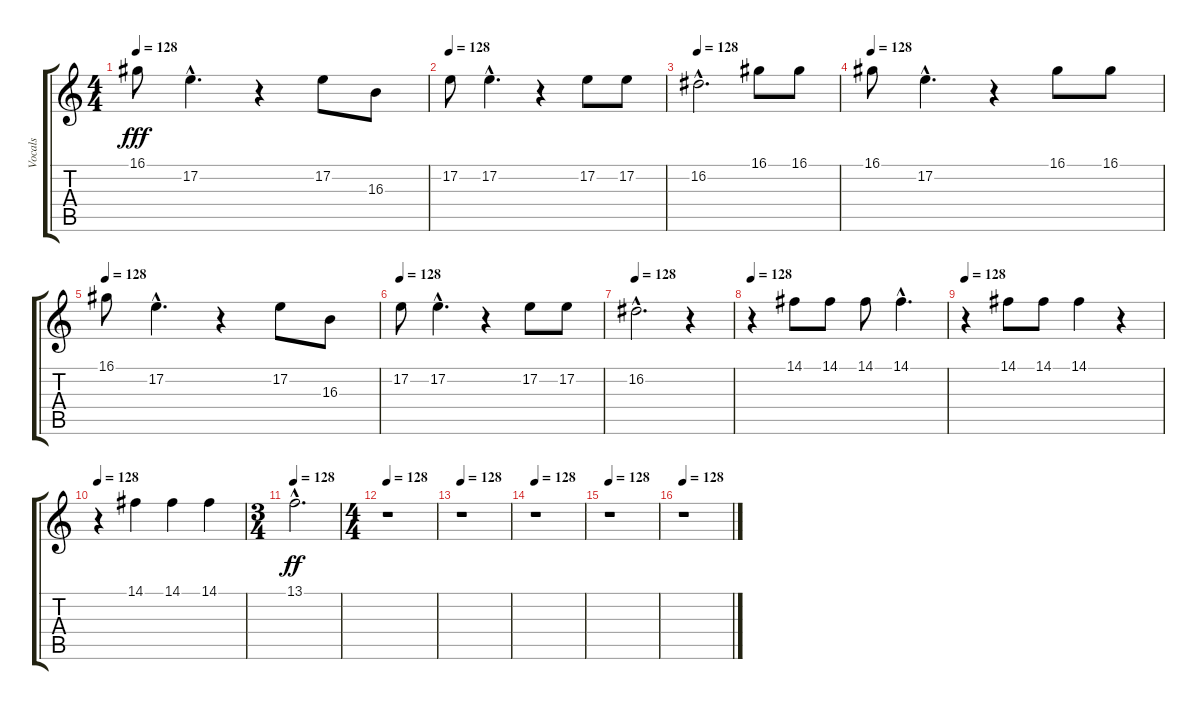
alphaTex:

\track ("Vocals" "Vocals") {instrument lead1square}
\staff {score tabs}
\tuning (E4 B3 G3 D3 A2 E2) {hide}
\ts (4 4)
\tempo 128
\clef g2
\ks c
16.1.8{dy fff} 17.2{hac}.4{d} r.4 17.2.8 16.3.8 |
\tempo 128
17.2.8 17.2{hac}.4{d} r.4 17.2.8 17.2.8 |
\tempo 128
16.2{hac}.2{d} 16.1.8 16.1.8 |
\tempo 128
16.1.8 17.2{hac}.4{d} r.4 16.1.8 16.1.8 |
\tempo 128
16.1.8 17.2{hac}.4{d} r.4 17.2.8 16.3.8 |
\tempo 128
17.2.8 17.2{hac}.4{d} r.4 17.2.8 17.2.8 |
\tempo 128
16.2{hac}.2{d} r.4 |
\tempo 128
r.4 14.1.8 14.1.8 14.1.8 14.1{hac}.4{d} |
\tempo 128
r.4 14.1.8 14.1.8 14.1.4 r.4 |
\tempo 128
r.4 14.1.4 14.1.4 14.1.4 |
\ts (3 4)
\tempo 128
13.1{hac}.2{d dy ff} |
\ts (4 4)
\tempo 128
r.1 |
\tempo 128
r.1 |
\tempo 128
r.1 |
\tempo 128
r.1 |
\tempo 128
r.1
